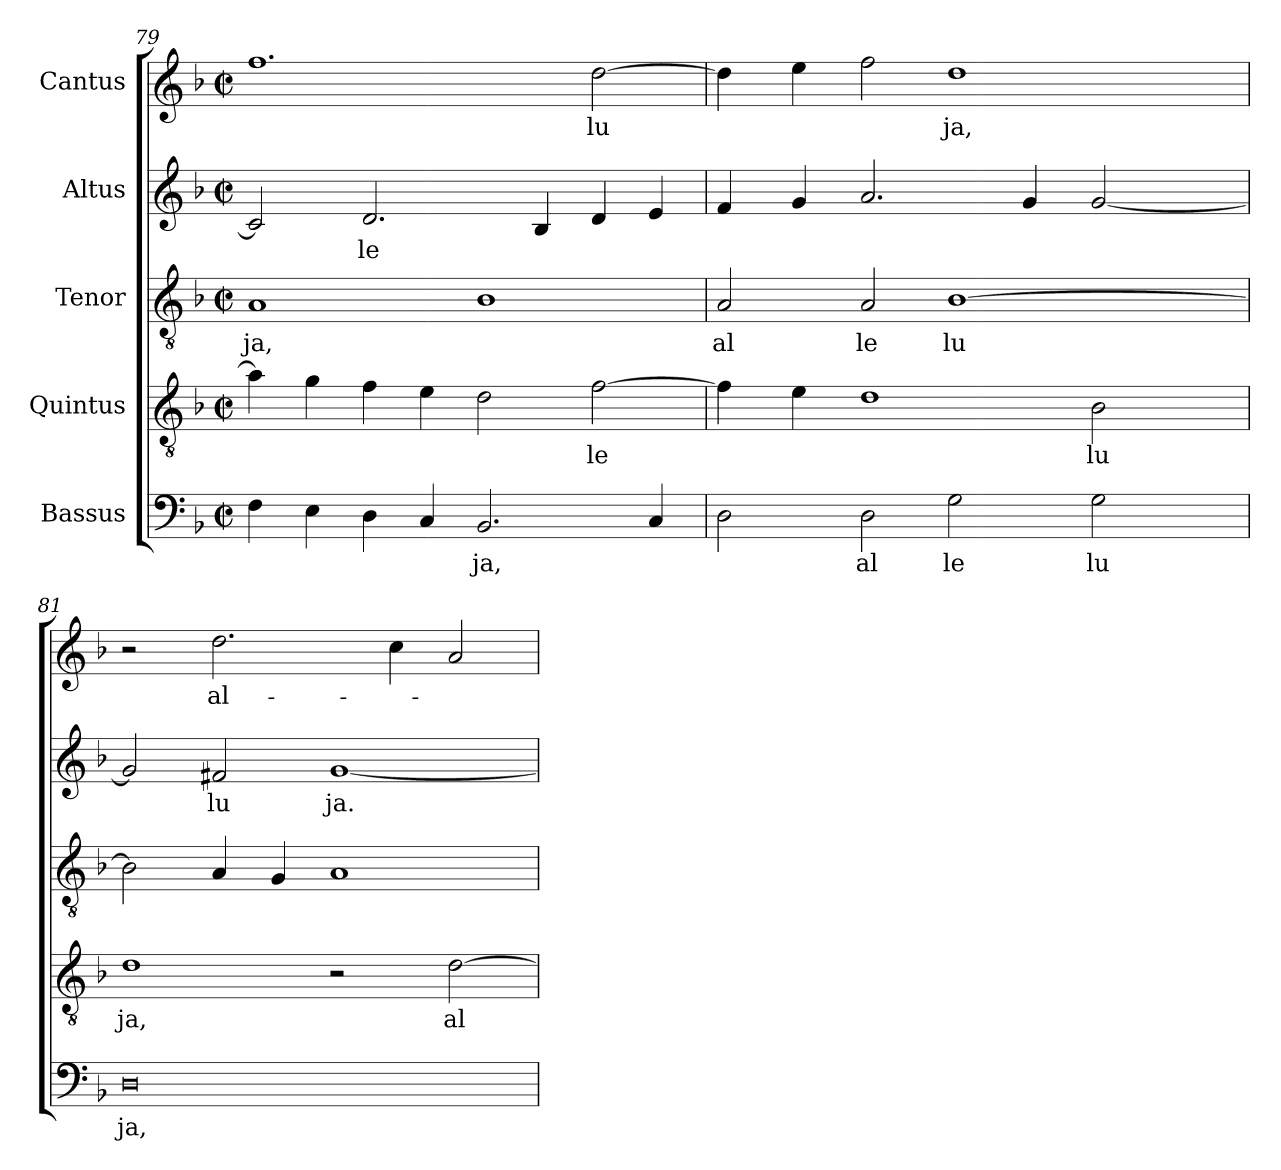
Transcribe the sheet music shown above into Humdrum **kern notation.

**kern	**text	**kern	**text	**kern	**text	**kern	**text	**kern	**text
*part5	*part5	*part4	*part4	*part3	*part3	*part2	*part2	*part1	*part1
*staff5	*staff5	*staff4	*staff4	*staff3	*staff3	*staff2	*staff2	*staff1	*staff1
*I"Bassus	*	*I"Quintus	*	*I"Tenor	*	*I"Altus	*	*I"Cantus	*
*clefF4	*	*clefGv2	*	*clefGv2	*	*clefG2	*	*clefG2	*
*k[b-]	*	*k[b-]	*	*k[b-]	*	*k[b-]	*	*k[b-]	*
*F:	*	*F:	*	*F:	*	*F:	*	*F:	*
*M2/2	*	*M2/2	*	*M2/2	*	*M2/2	*	*M2/2	*
*met(c|)	*	*met(c|)	*	*met(c|)	*	*met(c|)	*	*met(c|)	*
=79	=79	=79	=79	=79	=79	=79	=79	=79	=79
!	!	!	!	!	!LO:LY:b:cj	!	!	!	!
4F\	.	4a\]	.	1A	ja,	2c/]	.	1.ff	.
4E\	.	4g\	.	.	.	.	.	.	.
!	!	!	!	!	!	!	!LO:LY:b:cj	!	!
4D\	.	4f\	.	.	.	2.d/	le	.	.
4C/	.	4e\	.	.	.	.	.	.	.
!	!LO:LY:b:cj	!	!	!	!	!	!	!	!
2.BB-/	-ja,	2d\	.	1B-	.	.	.	.	.
.	.	.	.	.	.	4B-/	.	.	.
!	!	!	!LO:LY:b:cj	!	!	!	!	!	!LO:LY:b:cj
.	.	[>2f\	le	.	.	4d/	.	[>2dd\	lu
4C/	.	.	.	.	.	4e/	.	.	.
!!LO:LB:g=z
=80	=80	=80	=80	=80	=80	=80	=80	=80	=80
!	!	!	!	!	!LO:LY:b:cj	!	!	!	!
*	*	*^	*	*	*	*^	*	*^	*
2D\	.	4f\]	16.ryy	.	2A/	al	4f/	16.ryy	.	4dd\]	4ryy	.
.	.	.	1ryy	.	.	.	.	1ryy	.	.	.	.
.	.	4e\	.	.	.	.	4g/	.	.	4ee\	32ryy	.
.	.	.	.	.	.	.	.	.	.	.	1ryy	.
!	!LO:LY:b:cj	!	!	!	!	!LO:LY:b:cj	!	!	!	!	!	!
2D\	al	1d	.	.	2A/	le	2.a/	.	.	2ff\	.	.
!	!LO:LY:b:cj	!	!	!	!	!LO:LY:b:cj	!	!	!	!	!	!LO:LY:b:cj
2G\	le	.	.	.	[>1B-	lu	.	.	.	1dd	.	ja,
.	.	.	2ryy	.	.	.	.	2ryy	.	.	.	.
.	.	.	.	.	.	.	4g/	.	.	.	.	.
.	.	.	.	.	.	.	.	.	.	.	2ryy	.
!	!LO:LY:b:cj	!	!	!LO:LY:b:cj	!	!	!	!	!	!	!	!
2G\	lu	2B-\	.	lu	.	.	[<2g/	.	.	.	.	.
.	.	.	4ryy	.	.	.	.	4ryy	.	.	.	.
.	.	.	.	.	.	.	.	.	.	.	8..ryy	.
.	.	.	8ryy	.	.	.	.	8ryy	.	.	.	.
.	.	.	32ryy	.	.	.	.	32ryy	.	.	.	.
=81	=81	=81	=81	=81	=81	=81	=81	=81	=81	=81	=81	=81
!	!LO:LY:b:cj	!	!	!LO:LY:b:cj	!	!	!	!	!	!	!	!
*	*	*	*	*	*	*	*v	*v	*	*	*	*
*	*	*v	*v	*	*	*	*	*	*v	*v	*
0D	ja,	1d	ja,	2B-\]	.	2g/]	.	2r	.
!	!	!	!	!	!	!	!LO:LY:b:cj	!	!LO:LY:b:cj
.	.	.	.	4A/	.	2f#X/	lu	2.dd\	al-
.	.	.	.	4G/	.	.	.	.	.
!	!	!	!	!	!	!	!LO:LY:b:cj	!	!
.	.	2r	.	1A	.	[<1g	ja.	.	.
.	.	.	.	.	.	.	.	4cc\	.
!	!	!	!LO:LY:b:cj	!	!	!	!	!	!
.	.	[>2d\	al	.	.	.	.	2a/	.
=	=	=	=	=	=	=	=	=	=
*-	*-	*-	*-	*-	*-	*-	*-	*-	*-
